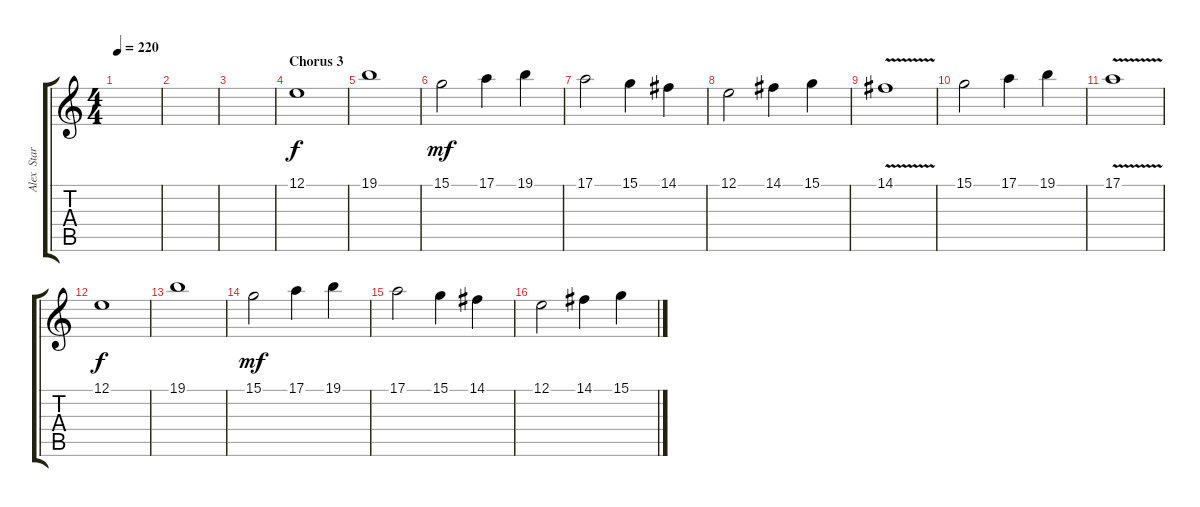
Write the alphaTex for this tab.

\track ("Alex  Staropoli " "Alex  Star") {instrument stringensemble1}
\staff {score tabs}
\tuning (E4 B3 G3 D3 A2 E2) {hide}
\ts (4 4)
\tempo 220
\clef g2
\ks c
|
|
|
\section ("" "Chorus 3")
12.1.1{volume 13} |
19.1.1 |
15.1.2{dy mf} 17.1.4 19.1.4 |
17.1.2 15.1.4 14.1.4 |
12.1.2 14.1.4 15.1.4 |
14.1{v}.1 |
15.1.2 17.1.4 19.1.4 |
17.1{v}.1 |
12.1.1{dy f} |
19.1.1 |
15.1.2{dy mf} 17.1.4 19.1.4 |
17.1.2 15.1.4 14.1.4 |
12.1.2 14.1.4 15.1.4
